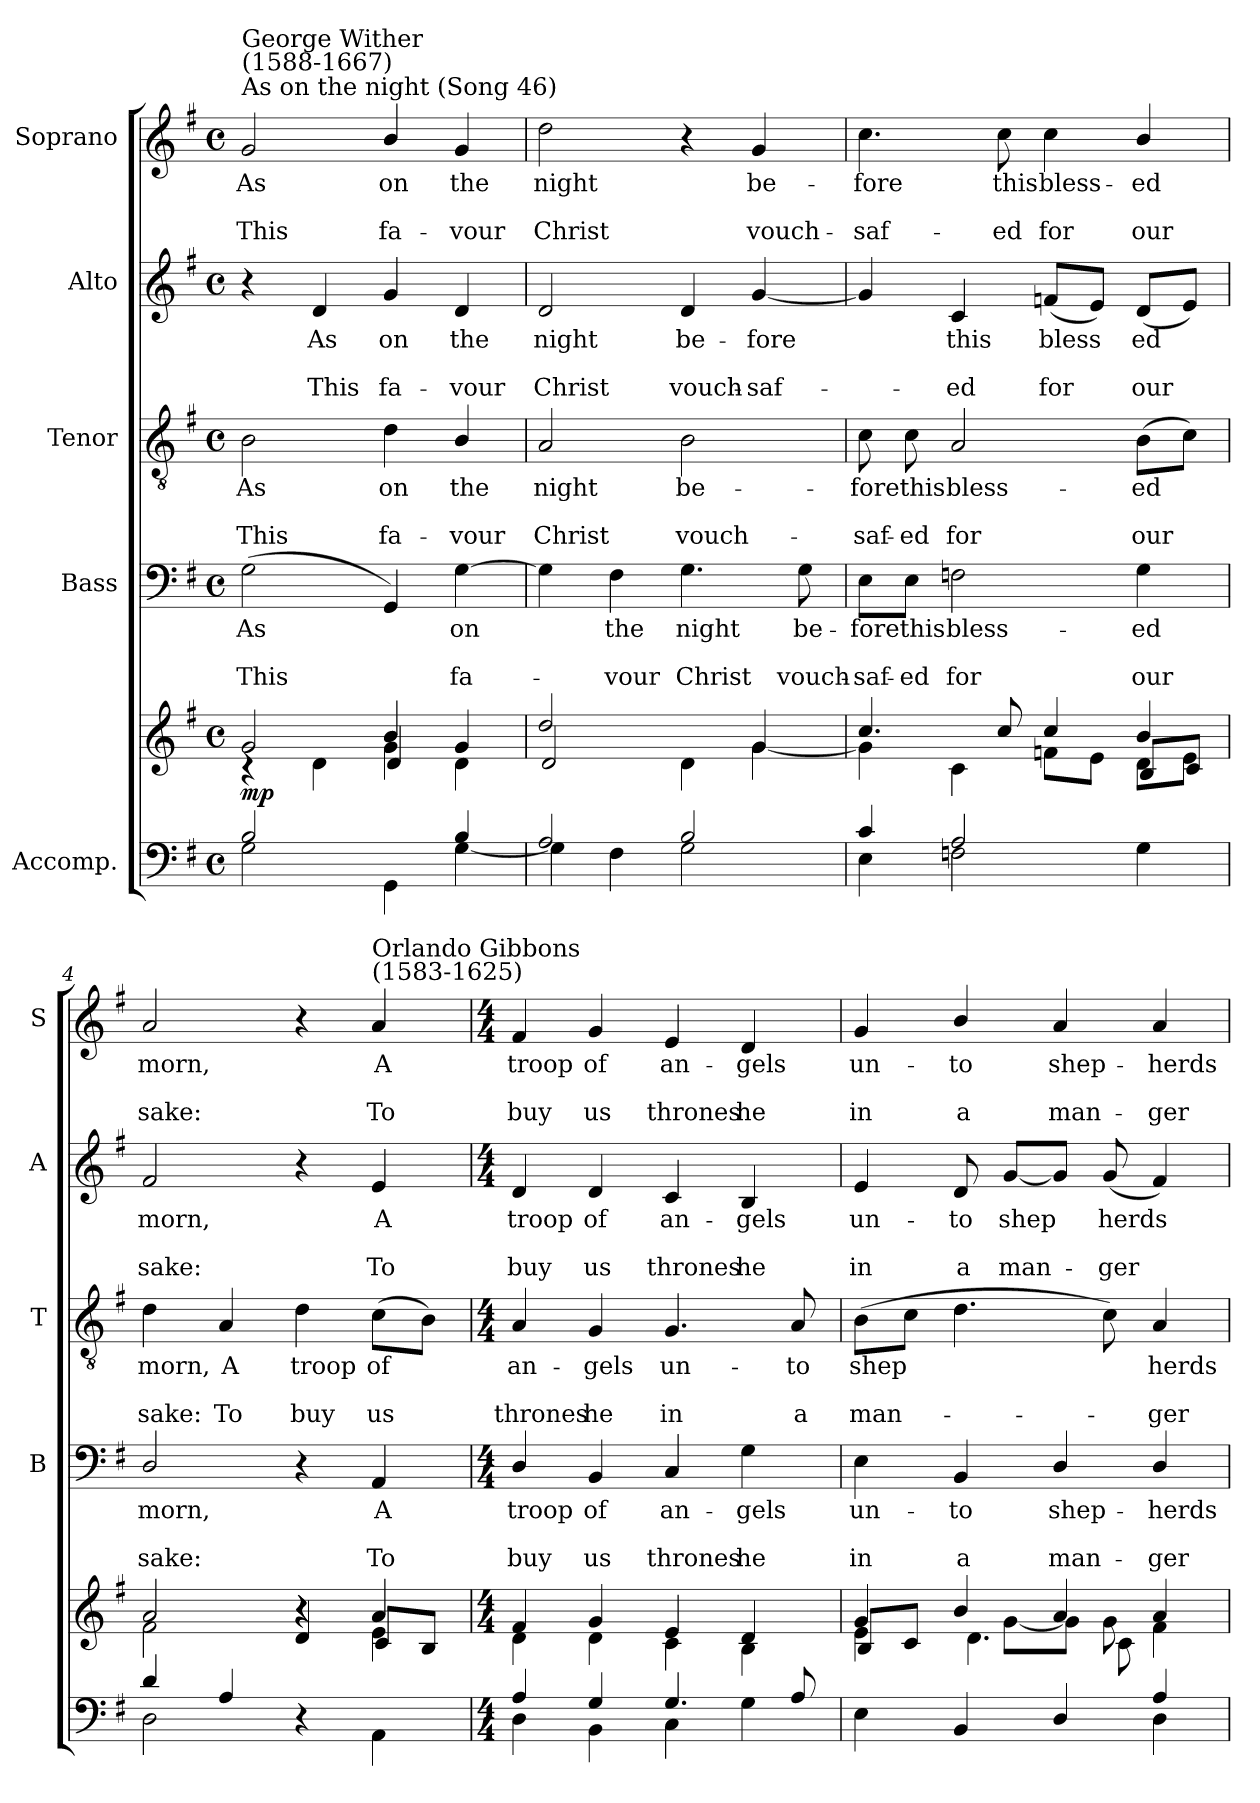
**kern	**kern	**dynam	**kern	**text	**text	**text	**kern	**text	**text	**text	**kern	**text	**text	**text	**kern	**text	**text	**text
*part5	*part5	*part5	*part4	*part4	*part4	*part4	*part3	*part3	*part3	*part3	*part2	*part2	*part2	*part2	*part1	*part1	*part1	*part1
*staff6	*staff5	*staff5/6	*staff4	*staff4	*staff4	*staff4	*staff3	*staff3	*staff3	*staff3	*staff2	*staff2	*staff2	*staff2	*staff1	*staff1	*staff1	*staff1
*I"Accomp.	*	*	*I"Bass	*	*	*	*I"Tenor	*	*	*	*I"Alto	*	*	*	*I"Soprano	*	*	*
*	*	*	*I'B	*	*	*	*I'T	*	*	*	*I'A	*	*	*	*I'S	*	*	*
*clefF4	*clefG2	*	*clefF4	*	*	*	*clefGv2	*	*	*	*clefG2	*	*	*	*clefG2	*	*	*
*k[f#]	*k[f#]	*	*k[f#]	*	*	*	*k[f#]	*	*	*	*k[f#]	*	*	*	*k[f#]	*	*	*
*G:	*G:	*	*G:	*	*	*	*G:	*	*	*	*G:	*	*	*	*G:	*	*	*
*M4/4	*M4/4	*	*M4/4	*	*	*	*M4/4	*	*	*	*M4/4	*	*	*	*M4/4	*	*	*
*met(c)	*met(c)	*	*met(c)	*	*	*	*met(c)	*	*	*	*met(c)	*	*	*	*met(c)	*	*	*
=1	=1	=1	=1	=1	=1	=1	=1	=1	=1	=1	=1	=1	=1	=1	=1	=1	=1	=1
*^	*^	*	*	*	*	*	*	*	*	*	*	*	*	*	*	*	*	*
*	*	*	*^	*	*	*	*	*	*	*	*	*	*	*	*	*	*	*	*	*
!	!	!	!	!	!	!	!	!	!	!	!	!	!	!	!	!	!	!LO:TX:a:t=As on the night (Song 46)	!	!	!
!	!	!	!	!	!	!	!	!	!	!	!	!	!	!	!	!	!	!LO:TX:a:t=George Wither\n(1588-1667)	!	!	!
!	!	!	!	!	!LO:DY:b	!	!LO:LY:b	!	!LO:LY:b	!	!LO:LY:b	!	!LO:LY:b	!	!	!	!	!	!LO:LY:b	!	!LO:LY:b
2B/	2G\	2g/	4rc	2ryy	mp	(<2G\	As	.	This	2B\	As	.	This	4r	.	.	.	2g/	As	.	This
!	!	!	!	!	!	!	!	!	!	!	!	!	!	!	!LO:LY:b	!	!LO:LY:b	!	!	!	!
.	.	.	4d\	.	.	.	.	.	.	.	.	.	.	4d/	As	.	This	.	.	.	.
!	!	!	!	!	!	!	!	!	!	!	!LO:LY:b	!	!LO:LY:b	!	!LO:LY:b	!	!LO:LY:b	!	!LO:LY:b	!	!LO:LY:b
4ryy	4GG\	4b/	4g\	4d/	.	4GG/)	.	.	.	4d\	on	.	fa-	4g/	on	.	fa-	4b/	on	.	fa-
!	!	!	!	!	!	!	!LO:LY:b	!	!LO:LY:b	!	!LO:LY:b	!	!LO:LY:b	!	!LO:LY:b	!	!LO:LY:b	!	!LO:LY:b	!	!LO:LY:b
4B/	[<4G\	4g/	4d\	4ryy	.	[4G\	on	.	fa-	4B/	the	.	-vour	4d/	the	.	-vour	4g/	the	.	-vour
=2	=2	=2	=2	=2	=2	=2	=2	=2	=2	=2	=2	=2	=2	=2	=2	=2	=2	=2	=2	=2	=2
!	!	!	!	!	!	!	!	!	!	!	!LO:LY:b	!	!LO:LY:b	!	!LO:LY:b	!	!LO:LY:b	!	!LO:LY:b	!	!LO:LY:b
*	*	*	*v	*v	*	*	*	*	*	*	*	*	*	*	*	*	*	*	*	*	*
2A/	4G\]	2dd/	2d/	.	4G\]	.	.	.	2A/	night	.	Christ	2d/	night	.	Christ	2dd\	night	.	Christ
!	!	!	!	!	!	!LO:LY:b	!	!LO:LY:b	!	!	!	!	!	!	!	!	!	!	!	!
.	4F#\	.	.	.	4F#\	the	.	-vour	.	.	.	.	.	.	.	.	.	.	.	.
!	!	!	!	!	!	!LO:LY:b	!	!LO:LY:b	!	!LO:LY:b	!	!LO:LY:b	!	!LO:LY:b	!	!LO:LY:b	!	!	!	!
2B/	2G\	4ryy	4d\	.	4.G\	night	.	Christ	2B\	be-	.	vouch-	4d/	be-	.	vouch-	4r	.	.	.
!	!	!	!	!	!	!	!	!	!	!	!	!	!	!LO:LY:b	!	!LO:LY:b	!	!LO:LY:b	!	!LO:LY:b
.	.	4g/	[<4g\	.	.	.	.	.	.	.	.	.	[4g/	-fore	.	-saf-	4g/	be-	.	vouch-
!	!	!	!	!	!	!LO:LY:b	!	!LO:LY:b	!	!	!	!	!	!	!	!	!	!	!	!
.	.	.	.	.	8G\	be-	.	vouch-	.	.	.	.	.	.	.	.	.	.	.	.
=3	=3	=3	=3	=3	=3	=3	=3	=3	=3	=3	=3	=3	=3	=3	=3	=3	=3	=3	=3	=3
*	*	*	*^	*	*	*	*	*	*	*	*	*	*	*	*	*	*	*	*	*
!	!	!	!	!	!	!	!LO:LY:b	!	!LO:LY:b	!	!LO:LY:b	!	!LO:LY:b	!	!	!	!	!	!LO:LY:b	!	!LO:LY:b
4c/	4E\	4.cc/	4g\]	2.ryy	.	8E\L	-fore	.	-saf-	8c\	-fore	.	-saf-	4g/]	.	.	.	4.cc\	-fore	.	-saf-
!	!	!	!	!	!	!	!LO:LY:b	!	!LO:LY:b	!	!LO:LY:b	!	!LO:LY:b	!	!	!	!	!	!	!	!
.	.	.	.	.	.	8E\J	this	.	-ed	8c\	this	.	-ed	.	.	.	.	.	.	.	.
!	!	!	!	!	!	!	!LO:LY:b	!	!LO:LY:b	!	!LO:LY:b	!	!LO:LY:b	!	!LO:LY:b	!	!LO:LY:b	!	!	!	!
2A/	2Fn\	.	4c\	.	.	2Fn\	bless-	.	for	2A/	bless-	.	for	4c/	this	.	-ed	.	.	.	.
!	!	!	!	!	!	!	!	!	!	!	!	!	!	!	!	!	!	!	!LO:LY:b	!	!LO:LY:b
.	.	8cc/	.	.	.	.	.	.	.	.	.	.	.	.	.	.	.	8cc\	this	.	-ed
!	!	!	!	!	!	!	!	!	!	!	!	!	!	!	!LO:LY:b	!	!LO:LY:b	!	!LO:LY:b	!	!LO:LY:b
.	.	4cc/	8fn\L	.	.	.	.	.	.	.	.	.	.	(<8fn/L	bless­	.	for	4cc\	bless-	.	for
.	.	.	8e\J	.	.	.	.	.	.	.	.	.	.	8e/J)	.	.	.	.	.	.	.
!	!	!	!	!	!	!	!LO:LY:b	!	!LO:LY:b	!	!LO:LY:b	!	!LO:LY:b	!	!LO:LY:b	!	!LO:LY:b	!	!LO:LY:b	!	!LO:LY:b
4ryy	4G\	4b/	8d\L	8B/L	.	4G\	-ed	.	our	(>8B\L	-ed	.	our	(<8d/L	ed	.	our	4b/	-ed	.	our
.	.	.	8e\J	8c/J	.	.	.	.	.	8c\J)	.	.	.	8e/J)	.	.	.	.	.	.	.
=4	=4	=4	=4	=4	=4	=4	=4	=4	=4	=4	=4	=4	=4	=4	=4	=4	=4	=4	=4	=4	=4
!	!	!	!	!	!	!	!LO:LY:b	!	!LO:LY:b	!	!LO:LY:b	!	!LO:LY:b	!	!LO:LY:b	!	!LO:LY:b	!	!LO:LY:b	!	!LO:LY:b
4d/	2D\	2a/	2f#i\	2ryy	.	2D/	morn,	.	sake:	4d\	morn,	.	sake:	2f#i/	morn,	.	sake:	2a/	morn,	.	sake:
!	!	!	!	!	!	!	!	!	!	!	!LO:LY:b	!	!LO:LY:b	!	!	!	!	!	!	!	!
4A/	.	.	.	.	.	.	.	.	.	4A/	A	.	To	.	.	.	.	.	.	.	.
!	!	!	!	!	!	!	!	!	!	!	!LO:LY:b	!	!LO:LY:b	!	!	!	!	!	!	!	!
2ryy	4r	4r	4r	4d/	.	4r	.	.	.	4d\	troop	.	buy	4r	.	.	.	4r	.	.	.
!	!	!	!	!	!	!	!	!	!	!	!	!	!	!	!	!	!	!LO:TX:a:t=Orlando Gibbons\n(1583-1625)	!	!	!
!	!	!	!	!	!	!	!LO:LY:b	!	!LO:LY:b	!	!LO:LY:b	!	!LO:LY:b	!	!LO:LY:b	!	!LO:LY:b	!	!LO:LY:b	!	!LO:LY:b
.	4AA\	4a/	4e\	8c/L	.	4AA/	A	.	To	(>8c\L	of	.	us	4e/	A	.	To	4a/	A	.	To
.	.	.	.	8B/J	.	.	.	.	.	8B\J)	.	.	.	.	.	.	.	.	.	.	.
*	*	*v	*v	*v	*	*	*	*	*	*	*	*	*	*	*	*	*	*	*	*	*
!!LO:LB:g=z
=5	=5	=5	=5	=5	=5	=5	=5	=5	=5	=5	=5	=5	=5	=5	=5	=5	=5	=5	=5
*M4/4	*	*M4/4	*	*M4/4	*	*	*	*M4/4	*	*	*	*M4/4	*	*	*	*M4/4	*	*	*
*	*	*^	*	*	*	*	*	*	*	*	*	*	*	*	*	*	*	*	*
*	*	*	*^	*	*	*	*	*	*	*	*	*	*	*	*	*	*	*	*	*
!	!	!	!	!	!	!	!LO:LY:b	!	!LO:LY:b	!	!LO:LY:b	!	!LO:LY:b	!	!LO:LY:b	!	!LO:LY:b	!	!LO:LY:b	!	!LO:LY:b
*	*	*	*v	*v	*	*	*	*	*	*	*	*	*	*	*	*	*	*	*	*	*
4A/	4D\	4f#/	4d\	.	4D/	troop	.	buy	4A/	an-	.	thrones	4d/	troop	.	buy	4f#/	troop	.	buy
!	!	!	!	!	!	!LO:LY:b	!	!LO:LY:b	!	!LO:LY:b	!	!LO:LY:b	!	!LO:LY:b	!	!LO:LY:b	!	!LO:LY:b	!	!LO:LY:b
4G/	4BB\	4g/	4d\	.	4BB/	of	.	us	4G/	-gels	.	he	4d/	of	.	us	4g/	of	.	us
!	!	!	!	!	!	!LO:LY:b	!	!LO:LY:b	!	!LO:LY:b	!	!LO:LY:b	!	!LO:LY:b	!	!LO:LY:b	!	!LO:LY:b	!	!LO:LY:b
4.G/	4C\	4e/	4c\	.	4C/	an-	.	thrones	4.G/	un-	.	in	4c/	an-	.	thrones	4e/	an-	.	thrones
!	!	!	!	!	!	!LO:LY:b	!	!LO:LY:b	!	!	!	!	!	!LO:LY:b	!	!LO:LY:b	!	!LO:LY:b	!	!LO:LY:b
.	4G\	4d/	4B\	.	4G\	-gels	.	he	.	.	.	.	4B/	-gels	.	he	4d/	-gels	.	he
!	!	!	!	!	!	!	!	!	!	!LO:LY:b	!	!LO:LY:b	!	!	!	!	!	!	!	!
8A/	.	.	.	.	.	.	.	.	8A/	-to	.	a	.	.	.	.	.	.	.	.
=6	=6	=6	=6	=6	=6	=6	=6	=6	=6	=6	=6	=6	=6	=6	=6	=6	=6	=6	=6	=6
*	*	*	*^	*	*	*	*	*	*	*	*	*	*	*	*	*	*	*	*	*
!	!	!	!	!	!	!	!LO:LY:b	!	!LO:LY:b	!	!LO:LY:b	!	!LO:LY:b	!	!LO:LY:b	!	!LO:LY:b	!	!LO:LY:b	!	!LO:LY:b
2.ryy	4E\	4g/	4e\	8B/L	.	4E\	un-	.	in	(>8B\L	shep­	.	man-	4e/	un-	.	in	4g/	un-	.	in
.	.	.	.	8c/J	.	.	.	.	.	8c\J	.	.	.	.	.	.	.	.	.	.	.
!	!	!	!	!	!	!	!LO:LY:b	!	!LO:LY:b	!	!	!	!	!	!LO:LY:b	!	!LO:LY:b	!	!LO:LY:b	!	!LO:LY:b
.	4BB/	4b/	8d\yy	4.d\	.	4BB/	-to	.	a	4.d\	.	.	.	8d/	-to	.	a	4b/	-to	.	a
!	!	!	!	!	!	!	!	!	!	!	!	!	!	!	!LO:LY:b	!	!LO:LY:b	!	!	!	!
.	.	.	[<8g\L	.	.	.	.	.	.	.	.	.	.	[8g/L	shep­	.	man-	.	.	.	.
!	!	!	!	!	!	!	!LO:LY:b	!	!LO:LY:b	!	!	!	!	!	!	!	!	!	!LO:LY:b	!	!LO:LY:b
.	4D/	4a/	8g\J]	.	.	4D/	shep-	.	man-	.	.	.	.	8g/J]	.	.	.	4a/	shep-	.	man-
!	!	!	!	!	!	!	!	!	!	!	!	!	!	!	!LO:LY:b	!	!LO:LY:b	!	!	!	!
.	.	.	8g\	8c\	.	.	.	.	.	8c\)	.	.	.	(<8g/	herds	.	-ger	.	.	.	.
!	!	!	!	!	!	!	!LO:LY:b	!	!LO:LY:b	!	!LO:LY:b	!	!LO:LY:b	!	!	!	!	!	!LO:LY:b	!	!LO:LY:b
4A/	4D\	4a/	4f#\	4ryy	.	4D/	-herds	.	-ger	4A/	herds	.	-ger	4f#/)	.	.	.	4a/	-herds	.	-ger
*v	*v	*	*	*	*	*	*	*	*	*	*	*	*	*	*	*	*	*	*	*	*
*	*v	*v	*v	*	*	*	*	*	*	*	*	*	*	*	*	*	*	*	*	*
=	=	=	=	=	=	=	=	=	=	=	=	=	=	=	=	=	=	=
*-	*-	*-	*-	*-	*-	*-	*-	*-	*-	*-	*-	*-	*-	*-	*-	*-	*-	*-
